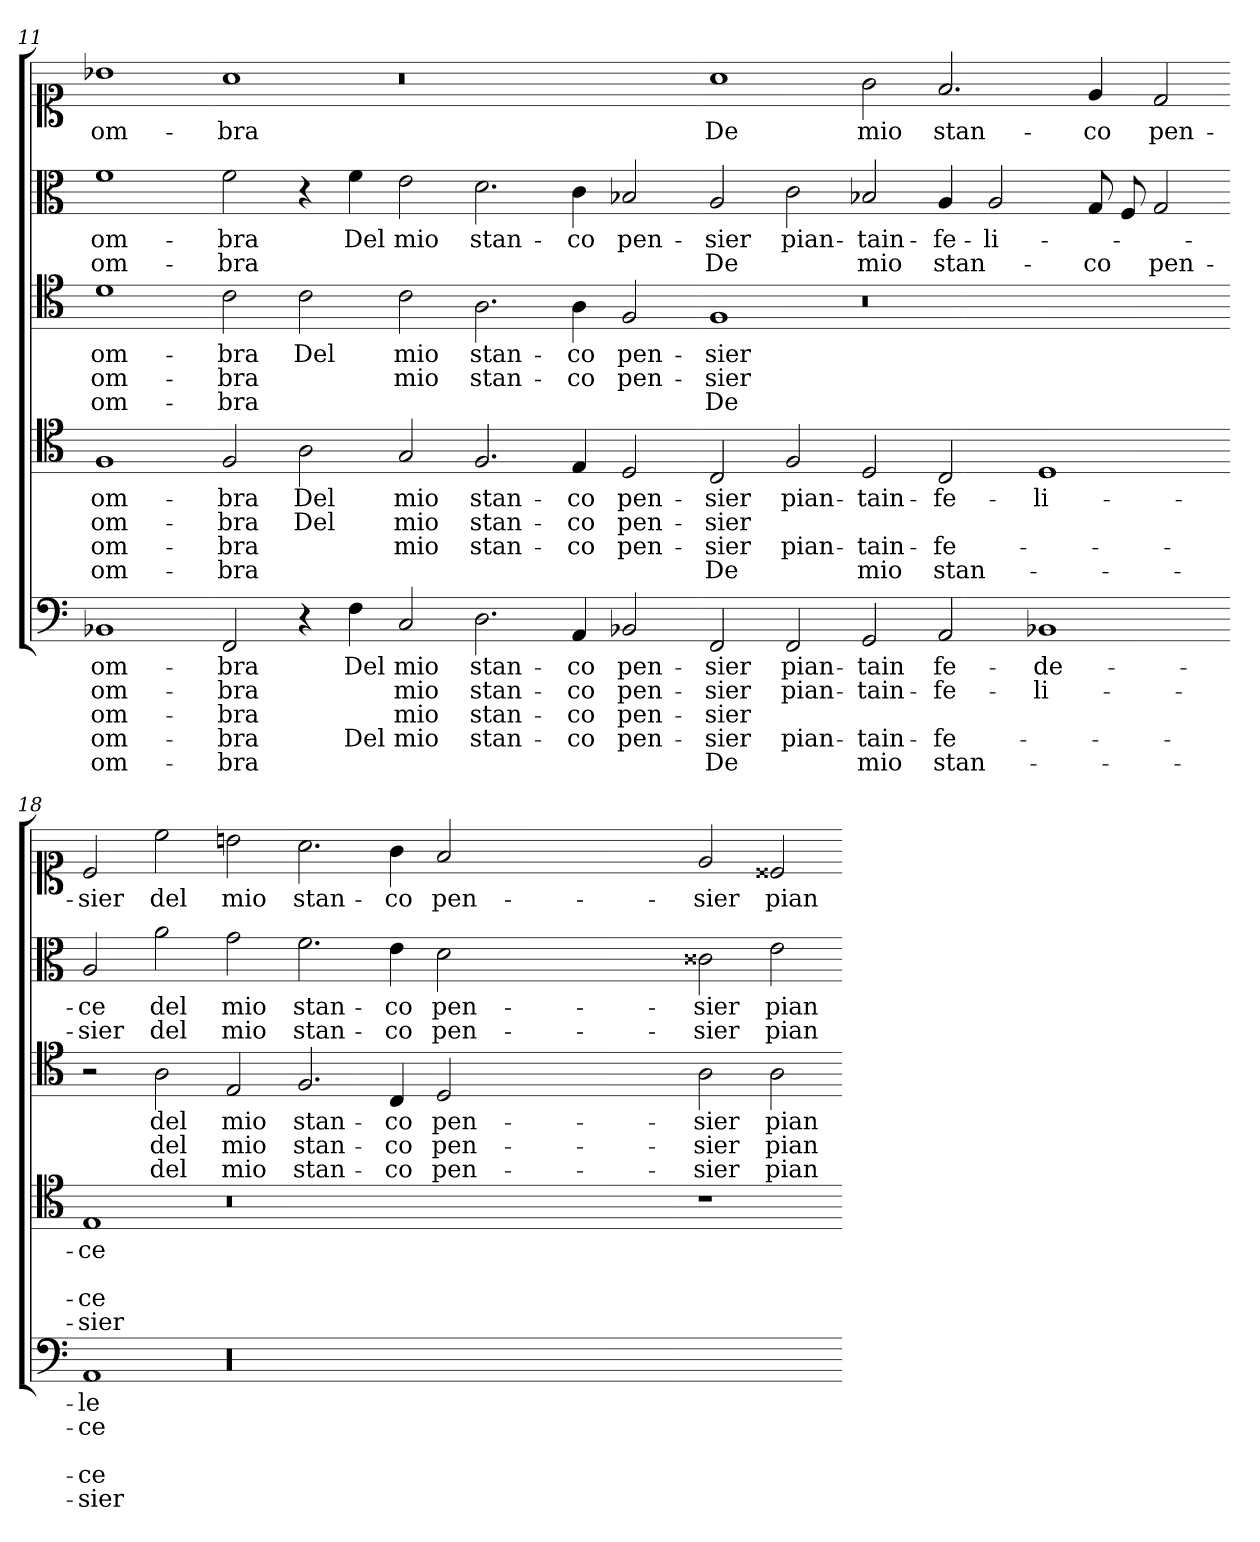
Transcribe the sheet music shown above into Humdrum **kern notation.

**kern	**text	**text	**text	**text	**text	**kern	**text	**text	**text	**text	**kern	**text	**text	**text	**kern	**text	**text	**kern	**text
*part5	*part5	*part5	*part5	*part5	*part5	*part4	*part4	*part4	*part4	*part4	*part3	*part3	*part3	*part3	*part2	*part2	*part2	*part1	*part1
*staff5	*staff5	*staff5	*staff5	*staff5	*staff5	*staff4	*staff4	*staff4	*staff4	*staff4	*staff3	*staff3	*staff3	*staff3	*staff2	*staff2	*staff2	*staff1	*staff1
*clefF4	*	*	*	*	*	*clefC4	*	*	*	*	*clefC4	*	*	*	*clefC3	*	*	*clefC1	*
*k[]	*	*	*	*	*	*k[]	*	*	*	*	*k[]	*	*	*	*k[]	*	*	*k[]	*
=11	=11	=11	=11	=11	=11	=11	=11	=11	=11	=11	=11	=11	=11	=11	=11	=11	=11	=11	=11
1BB-X	om-	om-	om-	om-	om-	1F	om-	om-	om-	om-	1d	om-	om-	om-	1f	om-	om-	1b-X	om-
=12-	=12-	=12-	=12-	=12-	=12-	=12-	=12-	=12-	=12-	=12-	=12-	=12-	=12-	=12-	=12-	=12-	=12-	=12-	=12-
2FF	bra	bra	bra	bra	bra	2F	bra	bra	bra	bra	2c	bra	bra	bra	2f	bra	bra	1a	bra
4r	.	.	.	.	.	2A	Del	Del	.	.	2c	Del	.	.	4r	.	.	.	.
4F	Del	.	.	Del	.	.	.	.	.	.	.	.	.	.	4f	Del	.	.	.
2C	mio	mio	mio	mio	.	2G	mio	mio	mio	.	2c	mio	mio	.	2e	mio	.	0r	.
2.D	stan-	stan-	stan-	stan-	.	2.F	stan-	stan-	stan-	.	2.A	stan-	stan-	.	2.d	stan-	.	.	.
4AA	co	co	co	co	.	4E	co	co	co	.	4A	co	co	.	4c	co	.	.	.
2BB-X	pen-	pen-	pen-	pen-	.	2D	pen-	pen-	pen-	.	2F	pen-	pen-	.	2B-X	pen-	.	.	.
=15-	=15-	=15-	=15-	=15-	=15-	=15-	=15-	=15-	=15-	=15-	=15-	=15-	=15-	=15-	=15-	=15-	=15-	=15-	=15-
2FF	sier	sier	sier	sier	De	2C	sier	sier	sier	De	1F	sier	sier	De	2A	sier	De	1a	De
2FF	pian-	pian-	.	pian-	.	2F	pian-	.	pian-	.	.	.	.	.	2c	pian-	.	.	.
2GG	tain	tain-	.	tain-	mio	2D	tain-	.	tain-	mio	0r	.	.	.	2B-X	tain-	mio	2g	mio
2AA	fe-	fe-	.	fe-	stan-	2C	fe-	.	fe-	stan-	.	.	.	.	4A	fe-	stan-	2.f	stan-
.	.	.	.	.	.	.	.	.	.	.	.	.	.	.	2A	li-	.	.	.
1BB-X	de-	li-	.	.	.	1D	li-	.	.	.	.	.	.	.	.	.	.	.	.
.	.	.	.	.	.	.	.	.	.	.	.	.	.	.	8G	.	co	4e	co
.	.	.	.	.	.	.	.	.	.	.	.	.	.	.	8F	.	.	.	.
.	.	.	.	.	.	.	.	.	.	.	.	.	.	.	2G	.	pen-	2d	pen-
=18-	=18-	=18-	=18-	=18-	=18-	=18-	=18-	=18-	=18-	=18-	=18-	=18-	=18-	=18-	=18-	=18-	=18-	=18-	=18-
1AA	le	ce	.	ce	sier	1E	ce	.	ce	sier	2r	.	.	.	2A	ce	sier	2c	sier
.	.	.	.	.	.	.	.	.	.	.	2A	del	del	del	2a	del	del	2cc	del
00r	.	.	.	.	.	0r	.	.	.	.	2E	mio	mio	mio	2g	mio	mio	2b	mio
.	.	.	.	.	.	.	.	.	.	.	2.F	stan-	stan-	stan-	2.f	stan-	stan-	2.a	stan-
.	.	.	.	.	.	.	.	.	.	.	4C	co	co	co	4e	co	co	4g	co
.	.	.	.	.	.	.	.	.	.	.	2D	pen-	pen-	pen-	2d	pen-	pen-	2f	pen-
.	.	.	.	.	.	0ryy	.	.	.	.	0ryy	.	.	.	0ryy	.	.	0ryy	.
=21-	=21-	=21-	=21-	=21-	=21-	=21-	=21-	=21-	=21-	=21-	=21-	=21-	=21-	=21-	=21-	=21-	=21-	=21-	=21-
1ryy	.	.	.	.	.	1r	.	.	.	.	2A	sier	sier	sier	2c##X	sier	sier	2e	sier
.	.	.	.	.	.	.	.	.	.	.	2A	pian-	pian-	pian-	2e	pian-	pian-	2c##X	pian-
=-	=-	=-	=-	=-	=-	=-	=-	=-	=-	=-	=-	=-	=-	=-	=-	=-	=-	=-	=-
*-	*-	*-	*-	*-	*-	*-	*-	*-	*-	*-	*-	*-	*-	*-	*-	*-	*-	*-	*-
